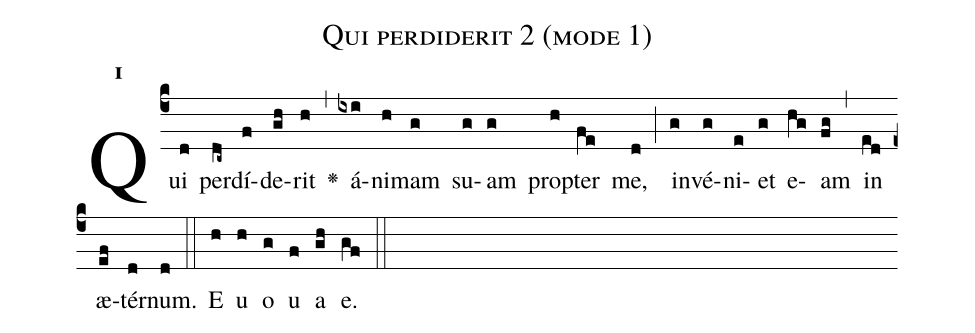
name:Qui perdiderit 2 (mode 1);
office-part:Antiphona;
mode:1;
%%
initial-style: 1;
name: Qui perdiderit 2;
book: Antiphonae & Responsoria/Tomus IV, p. 62;
occasion: Dominica XIII per Annum;
office-part: Vesperae Ant Ma;
annotation: 1f;
centering-scheme: english;
font: OFLSortsMillGoudy;
height: 11;
width: 4.5;
%%
(c4)Qui(d) per(dc~)dí(f)de(gh)rit(h) <v>\greheightstar</v>(,) á(ixi)ni(h)mam(g) su(g)am(g) prop(h)ter(fe) me,(d) (;) in(g)vé(g)ni(e)et(g) e(hg)am(fg) (,) in(ed) æ(ef)tér(d)num.(d) (::) E(h) u(h) o(g) u(f) a(gh) e.(gf) (::)
